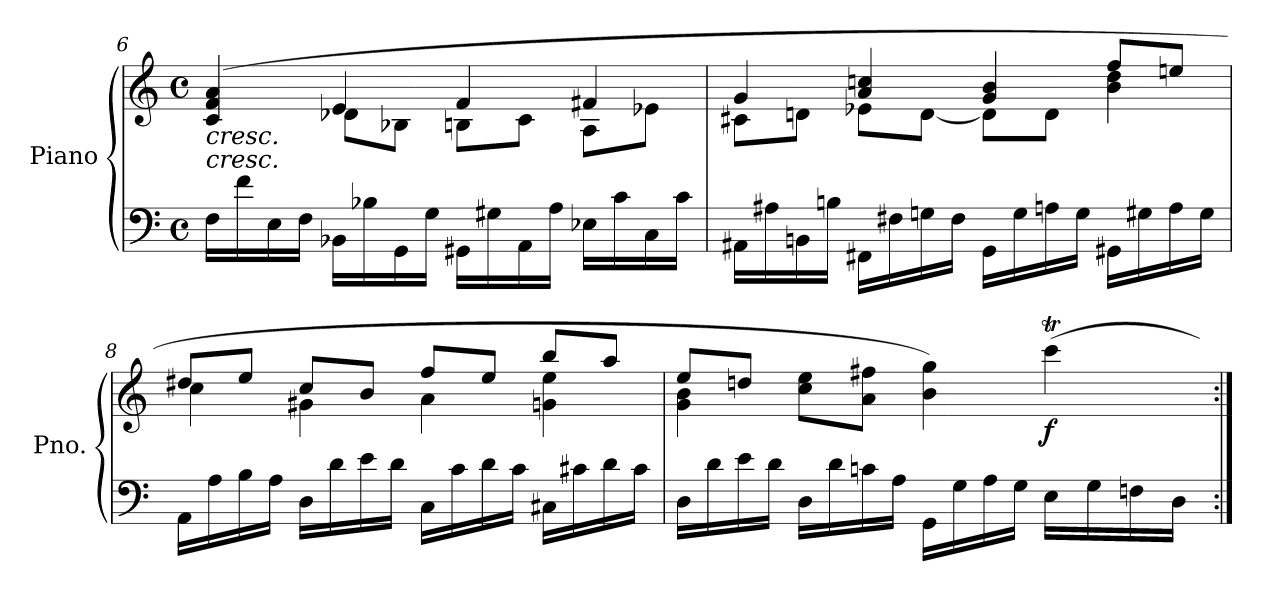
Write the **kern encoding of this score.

**kern	**kern	**dynam
*part1	*part1	*part1
*staff2	*staff1	*staff1/2
*I"Piano	*	*
*I'Pno.	*	*
*clefF4	*clefG2	*
*k[]	*k[]	*
*M4/4	*M4/4	*
*met(c)	*met(c)	*
=6	=6	=6
*	*^	*
!	!LO:TX:b:i:t=cresc.	!	!
!	!LO:TX:b:i:t=cresc.	!	!
16F\LL	(>4c/ 4f/ 4a/	4reeeyy	.
16f\	.	.	.
16E\	.	.	.
16F\JJ	.	.	.
16BB-X\LL	4e/	8d-X\L	.
16B-X\	.	.	.
16GG\	.	8B-X\J	.
16G\JJ	.	.	.
16GG#X\LL	4f/	8Bn\L	.
16G#X\	.	.	.
16AA\	.	8c\J	.
16A\JJ	.	.	.
16E-X\LL	4f#X/	8A\L	.
16c\	.	.	.
16C\	.	8e-X\J	.
16c\JJ	.	.	.
!!LO:LB:g=z	!!
=7	=7	=7	=7
16AA#X\LL	4g/	8c#X\L	.
16A#X\	.	.	.
16BBn\	.	8dn\J	.
16Bn\JJ	.	.	.
16FF#X\LL	4a/ 4ccn/	8e-X\L	.
16F#X\	.	.	.
16Gn\	.	[8d\J	.
16F#\JJ	.	.	.
16GG\LL	4g/ 4b/	8d\L]	.
16G\	.	.	.
16An\	.	8d\J	.
16G\JJ	.	.	.
16GG#X\LL	8ff/L	4b\ 4dd\	.
16G#X\	.	.	.
16A\	8een/J	.	.
16G#\JJ	.	.	.
!!LO:LB:g=z	!!
=8	=8	=8	=8
16AA\LL	8dd#X/L	4cc\	.
16A\	.	.	.
16B\	8ee/J	.	.
16A\JJ	.	.	.
16D\LL	8cc/L	4g#X\	.
16d\	.	.	.
16e\	8b/J	.	.
16d\JJ	.	.	.
16C\LL	8ff/L	4a\	.
16c\	.	.	.
16d\	8ee/J	.	.
16c\JJ	.	.	.
16C#X\LL	8bb/L	4gn\ 4ee\	.
16c#X\	.	.	.
16d\	8aa/J	.	.
16c#\JJ	.	.	.
=9	=9	=9	=9
16D\LL	8ee/L	4g\ 4b\	.
16d\	.	.	.
16e\	8ddn/J	.	.
16d\JJ	.	.	.
16D\LL	8cc\ 8ee\L	4ryy	.
16d\	.	.	.
16cn\	8a\ 8ff#X\J	.	.
16A\JJ	.	.	.
16GG\LL	4b\ 4gg\)	4ryy	.
16G\	.	.	.
16A\	.	.	.
16G\JJ	.	.	.
!	!	!	!LO:DY:b
16E\LL	(>4cccT\	32ddd!yy	f
.	.	32ccc!yy	.
16G\	.	32ddd!yy	.
.	.	32ccc!yy	.
16Fn\	.	32ddd!yy	.
.	.	32ccc!yy	.
16D\JJ	.	32ddd!yy	.
.	.	32cccTTT!yy)	.
*	*v	*v	*
=:|!	=:|!	=:|!
*-	*-	*-
